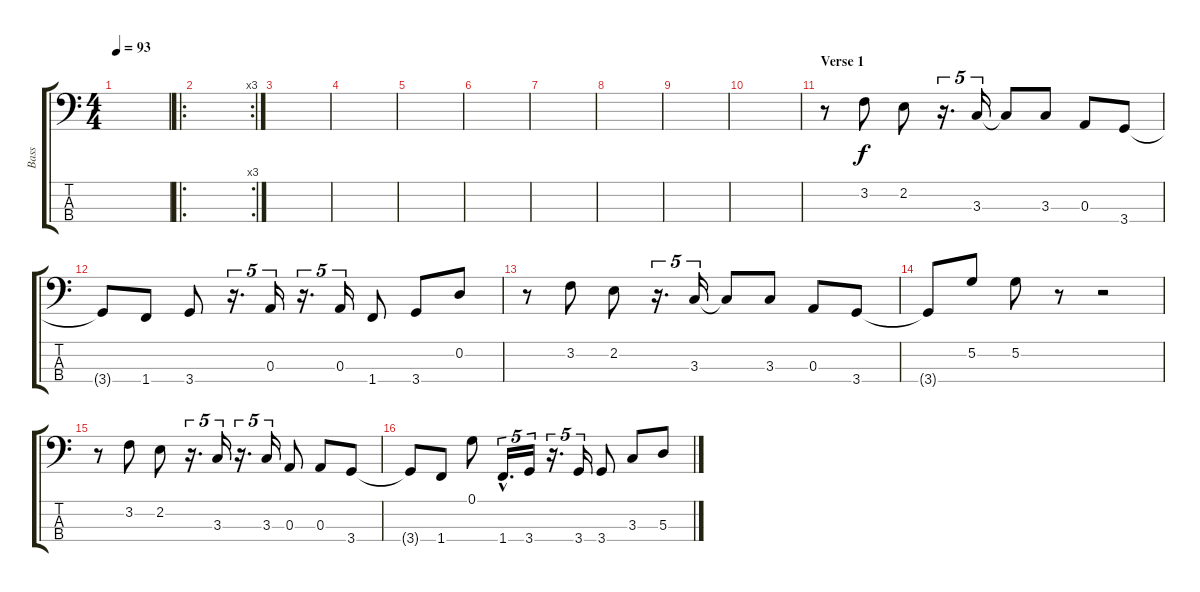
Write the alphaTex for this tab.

\track ("Bass" "Bass") {instrument electricbassfinger}
\staff {score tabs}
\tuning (G2 D2 A1 E1) {hide}
\ts (4 4)
\tempo 93
\clef f4
\ks c
|
\ro
\rc 3
|
|
|
|
|
|
|
|
|
\section ("" "Verse 1")
r.8 3.2.8 2.2.8 r.16{d tu (5 4)} 3.3.16{tu (5 4)} 3.3{t}.8 3.3.8 0.3.8 3.4.8 |
3.4{t}.8 1.4.8 3.4.8 r.16{d tu (5 4)} 0.3.16{tu (5 4)} r.16{d tu (5 4)} 0.3.16{tu (5 4)} 1.4.8 3.4.8 0.2.8 |
r.8 3.2.8 2.2.8 r.16{d tu (5 4)} 3.3.16{tu (5 4)} 3.3{t}.8 3.3.8 0.3.8 3.4.8 |
3.4{t}.8 5.2.8 5.2.8 r.8 r.2 |
r.8 3.2.8 2.2.8 r.16{d tu (5 4)} 3.3.16{tu (5 4)} r.16{d tu (5 4)} 3.3.16{tu (5 4)} 0.3.8 0.3.8 3.4.8 |
3.4{t}.8 1.4.8 0.1.8 1.4{hac}.16{d tu (5 4)} 3.4.16{tu (5 4)} r.16{d tu (5 4)} 3.4.16{tu (5 4)} 3.4.8 3.3.8 5.3.8
